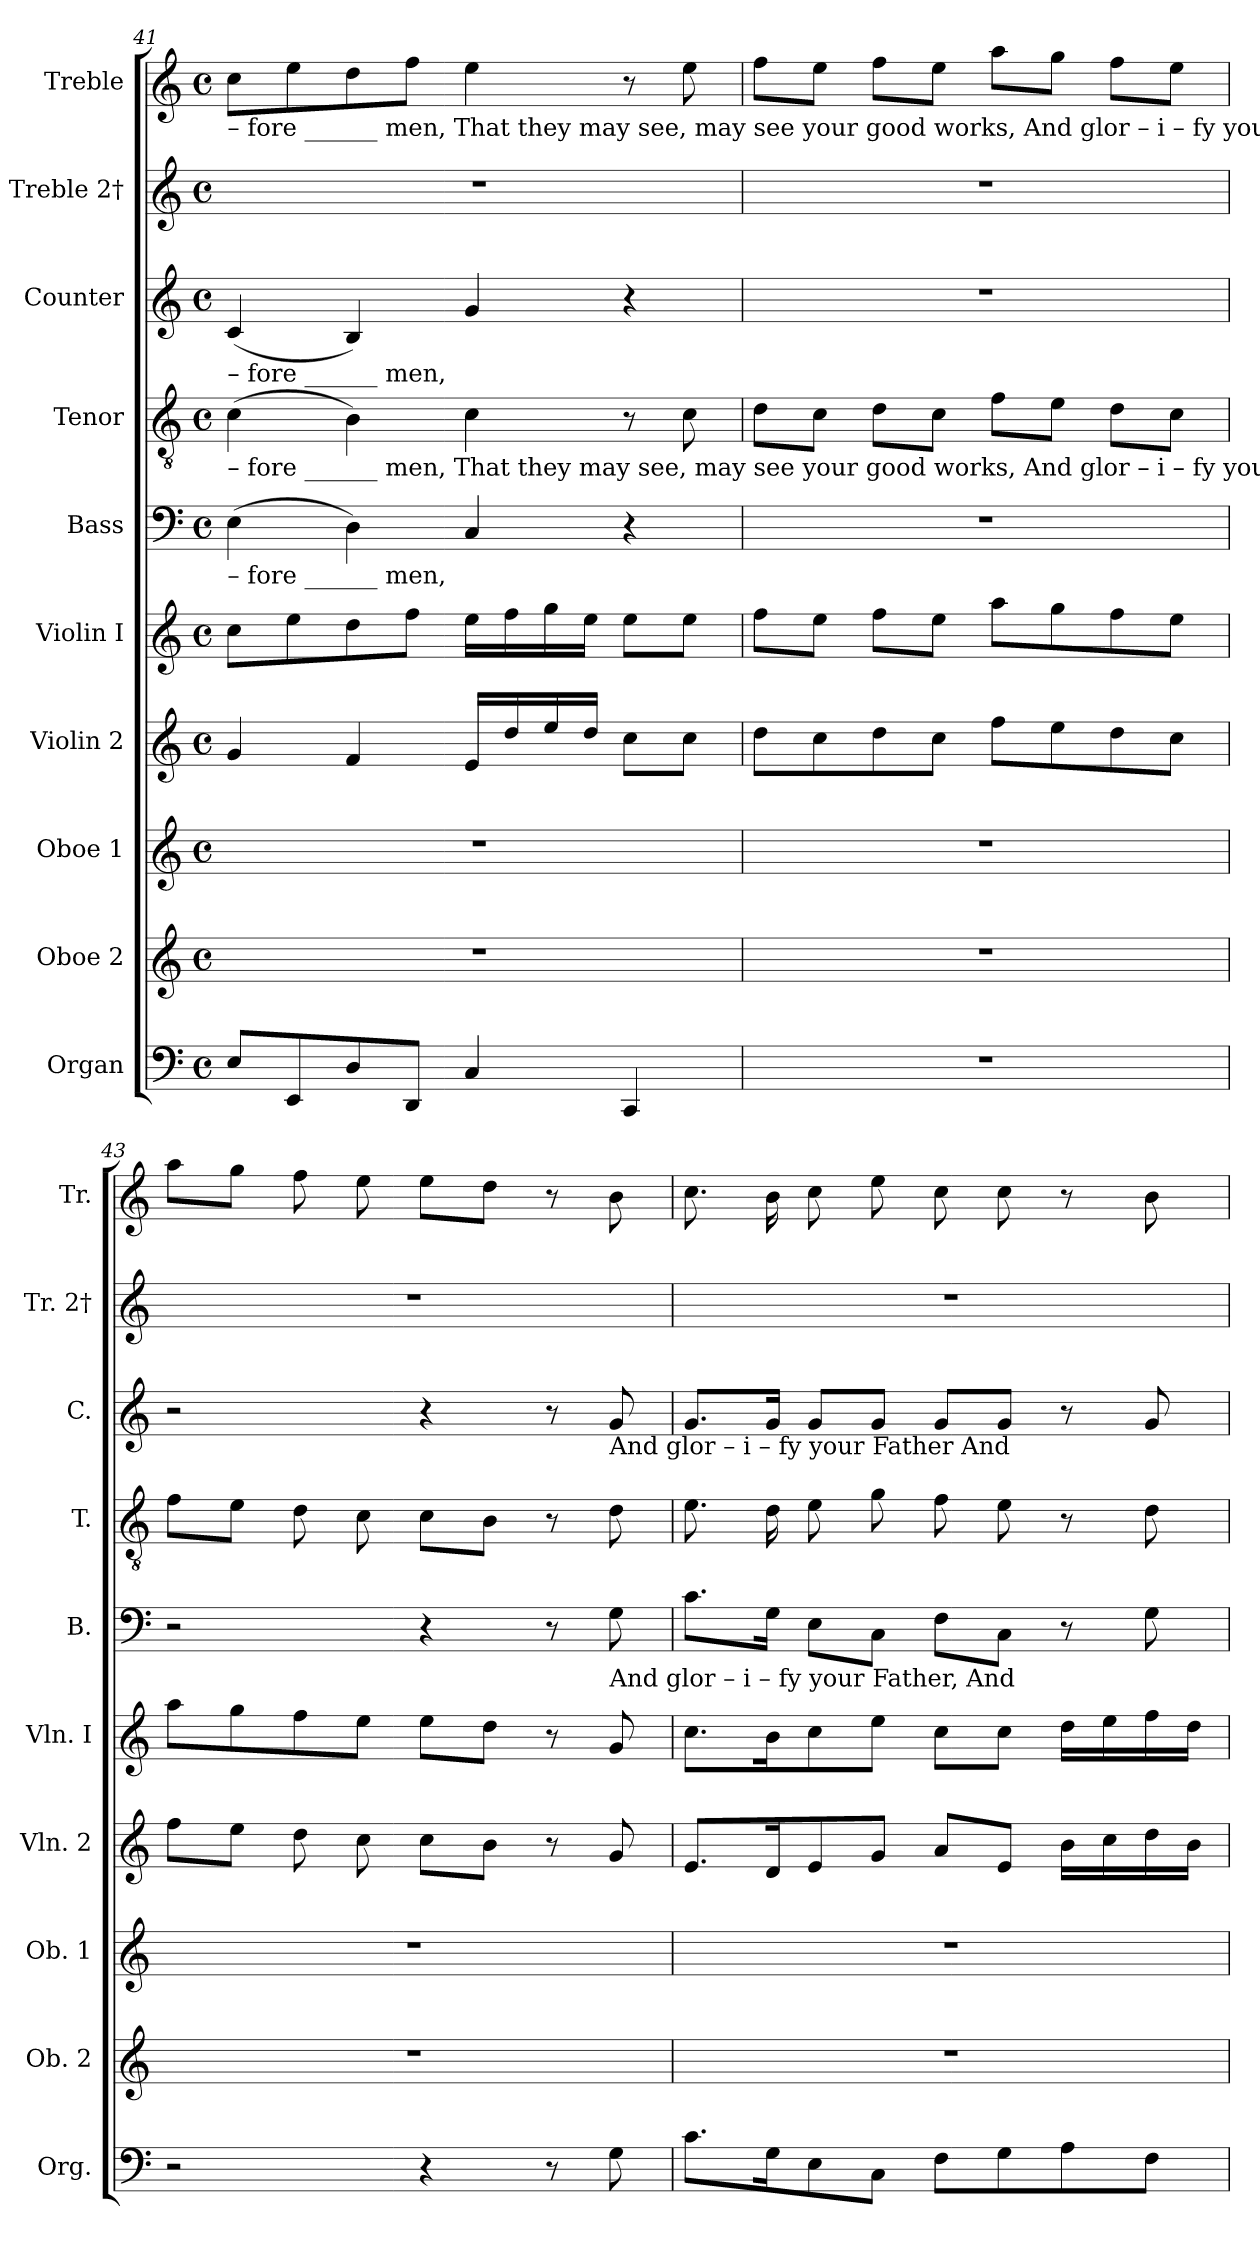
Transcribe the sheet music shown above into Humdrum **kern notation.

**kern	**kern	**kern	**kern	**kern	**kern	**kern	**kern	**kern	**kern
*part10	*part9	*part8	*part7	*part6	*part5	*part4	*part3	*part2	*part1
*staff10	*staff9	*staff8	*staff7	*staff6	*staff5	*staff4	*staff3	*staff2	*staff1
*I"Organ	*I"Oboe 2	*I"Oboe 1	*I"Violin 2	*I"Violin  I	*I"Bass	*I"Tenor	*I"Counter	*I"Treble 2†	*I"Treble
*I'Org.	*I'Ob. 2	*I'Ob. 1	*I'Vln. 2	*I'Vln.  I	*I'B.	*I'T.	*I'C.	*I'Tr. 2†	*I'Tr.
!!LO:PB:g=z
*clefF4	*clefG2	*clefG2	*clefG2	*clefG2	*clefF4	*clefGv2	*clefG2	*clefG2	*clefG2
*k[]	*k[]	*k[]	*k[]	*k[]	*k[]	*k[]	*k[]	*k[]	*k[]
*M4/4	*M4/4	*M4/4	*M4/4	*M4/4	*M4/4	*M4/4	*M4/4	*M4/4	*M4/4
*met(c)	*met(c)	*met(c)	*met(c)	*met(c)	*met(c)	*met(c)	*met(c)	*met(c)	*met(c)
=41	=41	=41	=41	=41	=41	=41	=41	=41	=41
!	!	!	!	!	!	!	!	!	!LO:TX:b:t=– fore ______  men,            That  they    may     see,    may   see  your good works,    And  glor – i – fy  your  Father         And
!	!	!	!	!	!	!	!LO:TX:b:t=– fore ______  men,	!	!
!	!	!	!	!	!	!LO:TX:b:t=– fore ______  men,            That  they    may     see,    may   see  your good works,    And  glor – i – fy  your  Father,        And	!	!	!
!	!	!	!	!	!LO:TX:b:t=– fore ______  men,	!	!	!	!
8E/L	1r	1r	4g/	8cc\L	(>4E\	(>4c\	(<4c/	1r	8cc\L
8EE/	.	.	.	8ee\	.	.	.	.	8ee\
8D/	.	.	4f/	8dd\	4D\)	4B\)	4B/)	.	8dd\
8DD/J	.	.	.	8ff\J	.	.	.	.	8ff\J
4C/	.	.	16e/LL	16ee\LL	4C/	4c\	4g/	.	4ee\
.	.	.	16dd/	16ff\	.	.	.	.	.
.	.	.	16ee/	16gg\	.	.	.	.	.
.	.	.	16dd/JJ	16ee\JJ	.	.	.	.	.
4CC/	.	.	8cc\L	8ee\L	4r	8r	4r	.	8r
.	.	.	8cc\J	8ee\J	.	8c\	.	.	8ee\
=42	=42	=42	=42	=42	=42	=42	=42	=42	=42
1r	1r	1r	8dd\L	8ff\L	1r	8d\L	1r	1r	8ff\L
.	.	.	8cc\	8ee\J	.	8c\J	.	.	8ee\J
.	.	.	8dd\	8ff\L	.	8d\L	.	.	8ff\L
.	.	.	8cc\J	8ee\J	.	8c\J	.	.	8ee\J
.	.	.	8ff\L	8aa\L	.	8f\L	.	.	8aa\L
.	.	.	8ee\	8gg\	.	8e\J	.	.	8gg\J
.	.	.	8dd\	8ff\	.	8d\L	.	.	8ff\L
.	.	.	8cc\J	8ee\J	.	8c\J	.	.	8ee\J
=43	=43	=43	=43	=43	=43	=43	=43	=43	=43
2r	1r	1r	8ff\L	8aa\L	2r	8f\L	2r	1r	8aa\L
.	.	.	8ee\J	8gg\	.	8e\J	.	.	8gg\J
.	.	.	8dd\	8ff\	.	8d\	.	.	8ff\
.	.	.	8cc\	8ee\J	.	8c\	.	.	8ee\
4r	.	.	8cc\L	8ee\L	4r	8c\L	4r	.	8ee\L
.	.	.	8b\J	8dd\J	.	8B\J	.	.	8dd\J
8r	.	.	8r	8r	8r	8r	8r	.	8r
!	!	!	!	!	!	!	!LO:TX:b:t=And  glor – i – fy  your Father          And	!	!
!	!	!	!	!	!LO:TX:b:t=And  glor – i – fy  your Father,          And	!	!	!	!
8G\	.	.	8g/	8g/	8G\	8d\	8g/	.	8b\
=44	=44	=44	=44	=44	=44	=44	=44	=44	=44
8.c\L	1r	1r	8.e/L	8.cc\L	8.c\L	8.e\	8.g/L	1r	8.cc\
16G\K	.	.	16d/K	16b\K	16G\Jk	16d\	16g/Jk	.	16b\
8E\	.	.	8e/	8cc\	8E\L	8e\	8g/L	.	8cc\
8C\J	.	.	8g/J	8ee\J	8C\J	8g\	8g/J	.	8ee\
8F\L	.	.	8a/L	8cc\L	8F\L	8f\	8g/L	.	8cc\
8G\	.	.	8e/J	8cc\J	8C\J	8e\	8g/J	.	8cc\
8A\	.	.	16b\LL	16dd\LL	8r	8r	8r	.	8r
.	.	.	16cc\	16ee\	.	.	.	.	.
8F\J	.	.	16dd\	16ff\	8G\	8d\	8g/	.	8b\
.	.	.	16b\JJ	16dd\JJ	.	.	.	.	.
=	=	=	=	=	=	=	=	=	=
*-	*-	*-	*-	*-	*-	*-	*-	*-	*-
